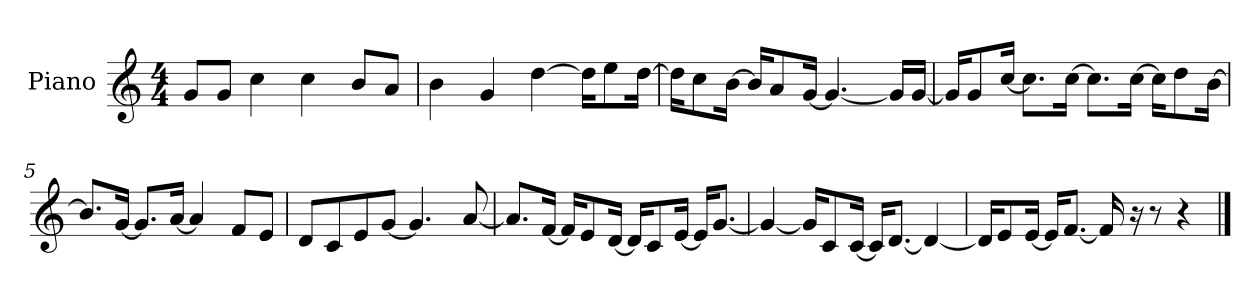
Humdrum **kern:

**kern
*part1
*staff1
*I"Piano
*I'P-no
*clefG2
*k[]
*M4/4
*MM90
=1
8g/L
8g/J
4cc\
4cc\
8b/L
8a/J
=2
4b\
4g/
[4dd\
16dd\KL]
8ee\
[16dd\Jk
=3
16dd\KL]
8cc\
[16b\Jk
16b/KL]
8a/
[16g/Jk
4.g/_
16g/LL]
[16g/JJ
=4
16g/KL]
8g/
[16cc/Jk
8.cc\L]
[16cc\Jk
8.cc\L]
[16cc\Jk
16cc\KL]
8dd\
[16b\Jk
=5
8.b/L]
[16g/Jk
8.g/L]
[16a/Jk
4a/]
8f/L
8e/J
!!LO:LB:g=z
=6
8d/L
8c/
8e/
[8g/J
4.g/]
[8a/
=7
8.a/L]
[16f/Jk
16f/KL]
8e/
[16d/Jk
16d/KL]
8c/
[16e/Jk
16e/KL]
[8.g/J
=8
4g/_
16g/KL]
8c/
[16c/Jk
16c/KL]
[8.d/J
4d/_
=9
16d/KL]
8e/
[16e/Jk
16e/KL]
[8.f/J
16f/]
16r
8r
4r
==
*-
